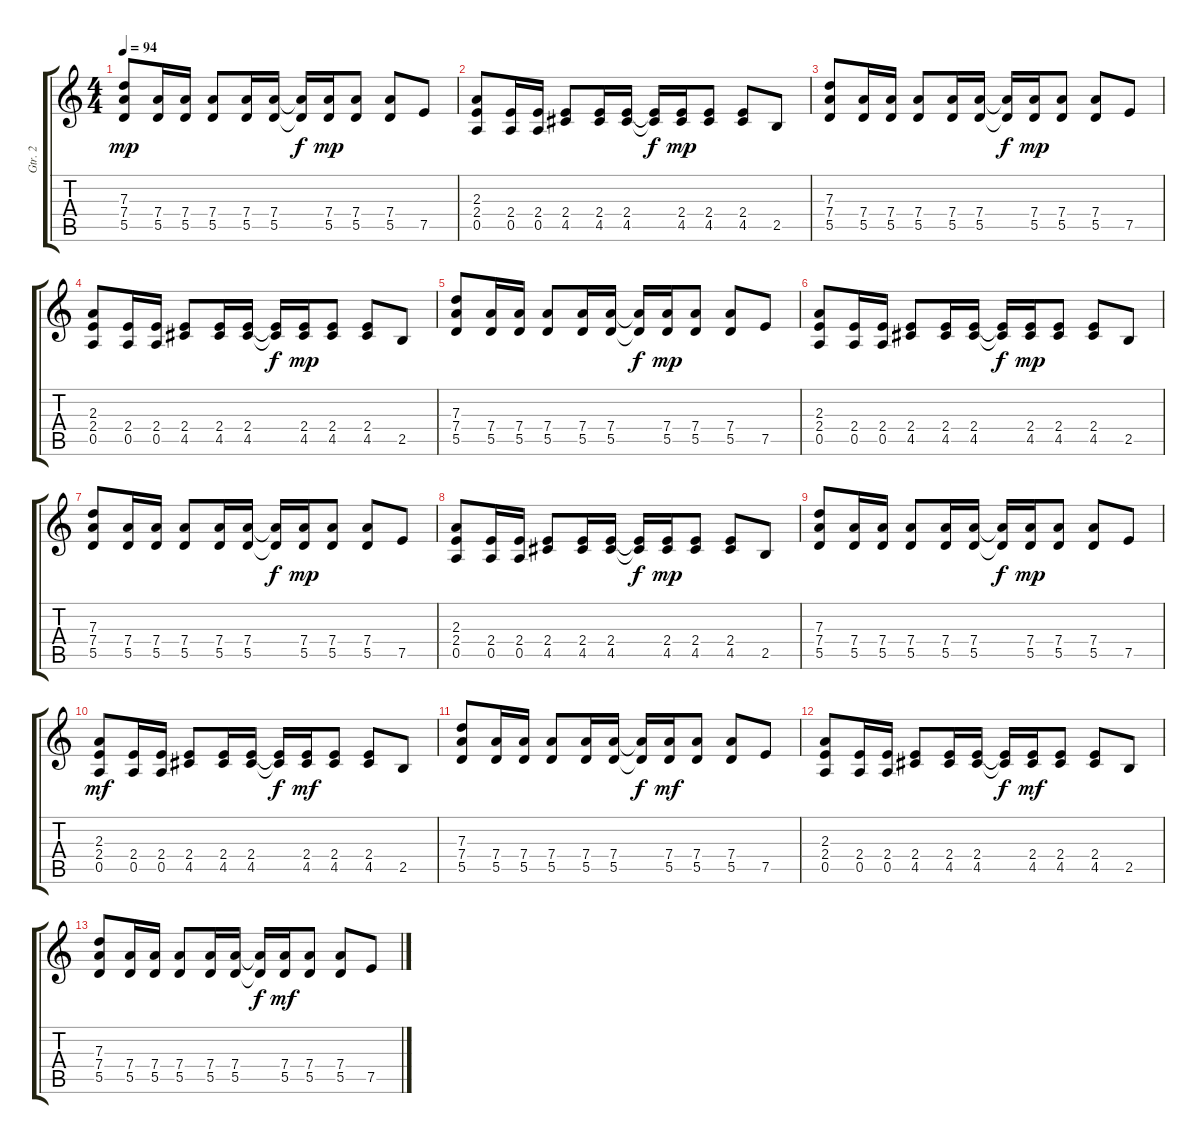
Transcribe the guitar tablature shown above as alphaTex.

\track ("Gtr. 2" "Gtr. 2") {instrument electricguitarjazz}
\staff {score tabs}
\tuning (E4 B3 G3 D3 A2 E2) {hide}
\ts (4 4)
\tempo 94
\clef g2
\ks c
(7.3 7.4 5.5).8{dy mp} (7.4 5.5).16 (7.4 5.5).16 (7.4 5.5).8 (7.4 5.5).16 (7.4 5.5).16 (7.4{t} 5.5{t}).16{dy f} (7.4 5.5).16{dy mp} (7.4 5.5).8 (7.4 5.5).8 7.5.8 |
(2.3 2.4 0.5).8 (2.4 0.5).16 (2.4 0.5).16 (2.4 4.5).8 (2.4 4.5).16 (2.4 4.5).16 (2.4{t} 4.5{t}).16{dy f} (2.4 4.5).16{dy mp} (2.4 4.5).8 (2.4 4.5).8 2.5.8 |
(7.3 7.4 5.5).8 (7.4 5.5).16 (7.4 5.5).16 (7.4 5.5).8 (7.4 5.5).16 (7.4 5.5).16 (7.4{t} 5.5{t}).16{dy f} (7.4 5.5).16{dy mp} (7.4 5.5).8 (7.4 5.5).8 7.5.8 |
(2.3 2.4 0.5).8 (2.4 0.5).16 (2.4 0.5).16 (2.4 4.5).8 (2.4 4.5).16 (2.4 4.5).16 (2.4{t} 4.5{t}).16{dy f} (2.4 4.5).16{dy mp} (2.4 4.5).8 (2.4 4.5).8 2.5.8 |
(7.3 7.4 5.5).8 (7.4 5.5).16 (7.4 5.5).16 (7.4 5.5).8 (7.4 5.5).16 (7.4 5.5).16 (7.4{t} 5.5{t}).16{dy f} (7.4 5.5).16{dy mp} (7.4 5.5).8 (7.4 5.5).8 7.5.8 |
(2.3 2.4 0.5).8 (2.4 0.5).16 (2.4 0.5).16 (2.4 4.5).8 (2.4 4.5).16 (2.4 4.5).16 (2.4{t} 4.5{t}).16{dy f} (2.4 4.5).16{dy mp} (2.4 4.5).8 (2.4 4.5).8 2.5.8 |
(7.3 7.4 5.5).8 (7.4 5.5).16 (7.4 5.5).16 (7.4 5.5).8 (7.4 5.5).16 (7.4 5.5).16 (7.4{t} 5.5{t}).16{dy f} (7.4 5.5).16{dy mp} (7.4 5.5).8 (7.4 5.5).8 7.5.8 |
(2.3 2.4 0.5).8 (2.4 0.5).16 (2.4 0.5).16 (2.4 4.5).8 (2.4 4.5).16 (2.4 4.5).16 (2.4{t} 4.5{t}).16{dy f} (2.4 4.5).16{dy mp} (2.4 4.5).8 (2.4 4.5).8 2.5.8 |
(7.3 7.4 5.5).8 (7.4 5.5).16 (7.4 5.5).16 (7.4 5.5).8 (7.4 5.5).16 (7.4 5.5).16 (7.4{t} 5.5{t}).16{dy f} (7.4 5.5).16{dy mp} (7.4 5.5).8 (7.4 5.5).8 7.5.8 |
(2.3 2.4 0.5).8{dy mf} (2.4 0.5).16 (2.4 0.5).16 (2.4 4.5).8 (2.4 4.5).16 (2.4 4.5).16 (2.4{t} 4.5{t}).16{dy f} (2.4 4.5).16{dy mf} (2.4 4.5).8 (2.4 4.5).8 2.5.8 |
(7.3 7.4 5.5).8 (7.4 5.5).16 (7.4 5.5).16 (7.4 5.5).8 (7.4 5.5).16 (7.4 5.5).16 (7.4{t} 5.5{t}).16{dy f} (7.4 5.5).16{dy mf} (7.4 5.5).8 (7.4 5.5).8 7.5.8 |
(2.3 2.4 0.5).8 (2.4 0.5).16 (2.4 0.5).16 (2.4 4.5).8 (2.4 4.5).16 (2.4 4.5).16 (2.4{t} 4.5{t}).16{dy f} (2.4 4.5).16{dy mf} (2.4 4.5).8 (2.4 4.5).8 2.5.8 |
(7.3 7.4 5.5).8 (7.4 5.5).16 (7.4 5.5).16 (7.4 5.5).8 (7.4 5.5).16 (7.4 5.5).16 (7.4{t} 5.5{t}).16{dy f} (7.4 5.5).16{dy mf} (7.4 5.5).8 (7.4 5.5).8 7.5.8
